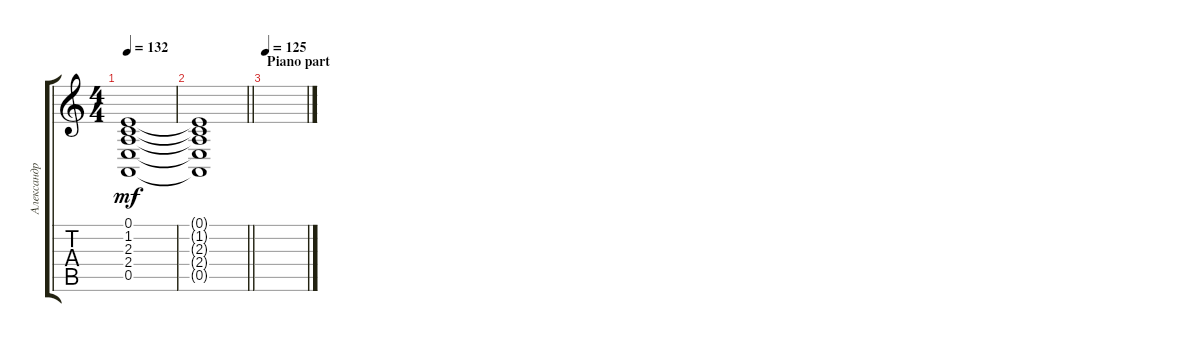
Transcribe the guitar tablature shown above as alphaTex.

\track ("Александр \"Wish\" Андрюхин" "Александр ") {instrument synthstrings1}
\staff {score tabs}
\tuning (E4 B3 G3 D3 A2 E2) {hide}
\ts (4 4)
\tempo 132
\clef g2
\ks c
(0.1 1.2 2.3 2.4 0.5).1{dy mf} |
\barLineRight lightlight
(0.1{t} 1.2{t} 2.3{t} 2.4{t} 0.5{t}).1 |
\section ("" "Piano part")
\tempo 125
